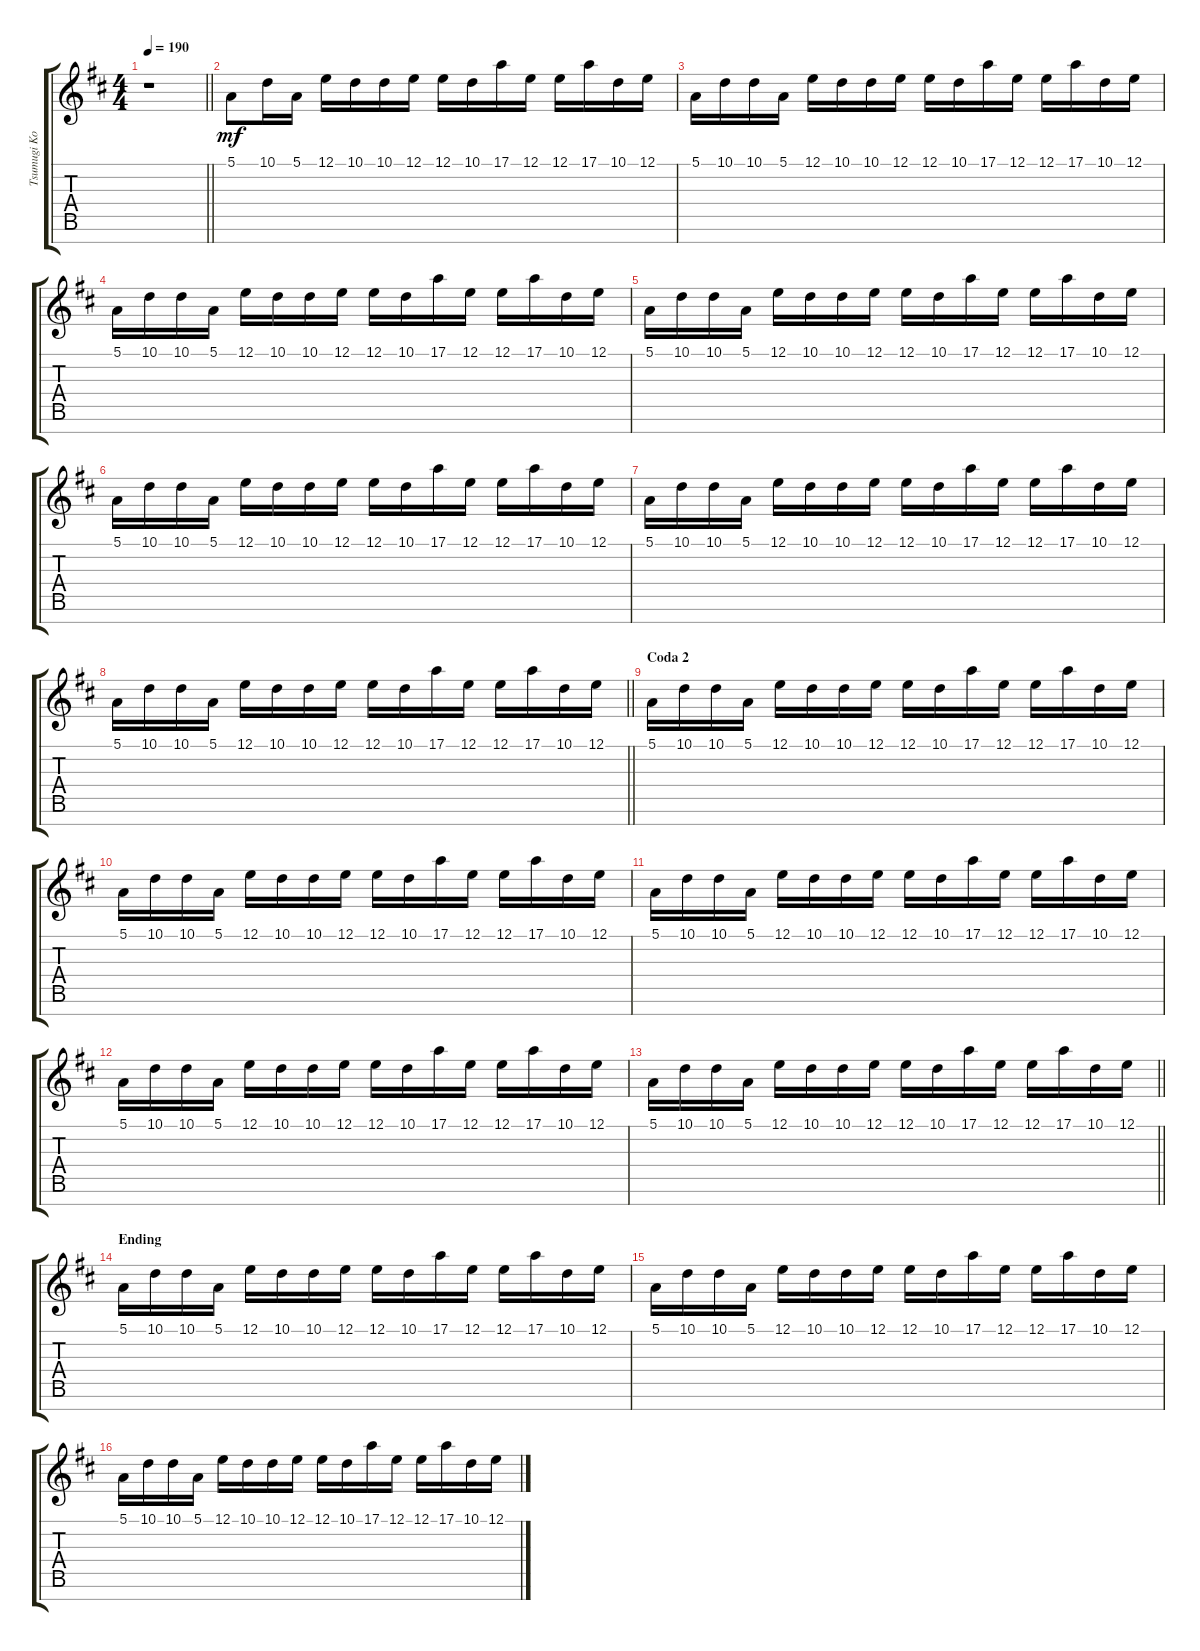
\track ("Tsumugi Kotobuki (Sequence-I)" "Tsumugi Ko") {instrument lead1square}
\staff {score tabs}
\tuning (E4 B3 G3 D3 A2 E2 B1) {hide}
\ts (4 4)
\tempo 190
\clef g2
\barLineRight lightlight
\ks d
r.1{dy mf} |
\section ("" "")
5.1.8 10.1.16 5.1.16 12.1.16 10.1.16 10.1.16 12.1.16 12.1.16 10.1.16 17.1.16 12.1.16 12.1.16 17.1.16 10.1.16 12.1.16 |
5.1.16 10.1.16 10.1.16 5.1.16 12.1.16 10.1.16 10.1.16 12.1.16 12.1.16 10.1.16 17.1.16 12.1.16 12.1.16 17.1.16 10.1.16 12.1.16 |
5.1.16 10.1.16 10.1.16 5.1.16 12.1.16 10.1.16 10.1.16 12.1.16 12.1.16 10.1.16 17.1.16 12.1.16 12.1.16 17.1.16 10.1.16 12.1.16 |
5.1.16 10.1.16 10.1.16 5.1.16 12.1.16 10.1.16 10.1.16 12.1.16 12.1.16 10.1.16 17.1.16 12.1.16 12.1.16 17.1.16 10.1.16 12.1.16 |
5.1.16 10.1.16 10.1.16 5.1.16 12.1.16 10.1.16 10.1.16 12.1.16 12.1.16 10.1.16 17.1.16 12.1.16 12.1.16 17.1.16 10.1.16 12.1.16 |
5.1.16 10.1.16 10.1.16 5.1.16 12.1.16 10.1.16 10.1.16 12.1.16 12.1.16 10.1.16 17.1.16 12.1.16 12.1.16 17.1.16 10.1.16 12.1.16 |
\barLineRight lightlight
5.1.16 10.1.16 10.1.16 5.1.16 12.1.16 10.1.16 10.1.16 12.1.16 12.1.16 10.1.16 17.1.16 12.1.16 12.1.16 17.1.16 10.1.16 12.1.16 |
\section ("" "Coda 2")
5.1.16 10.1.16 10.1.16 5.1.16 12.1.16 10.1.16 10.1.16 12.1.16 12.1.16 10.1.16 17.1.16 12.1.16 12.1.16 17.1.16 10.1.16 12.1.16 |
5.1.16 10.1.16 10.1.16 5.1.16 12.1.16 10.1.16 10.1.16 12.1.16 12.1.16 10.1.16 17.1.16 12.1.16 12.1.16 17.1.16 10.1.16 12.1.16 |
5.1.16 10.1.16 10.1.16 5.1.16 12.1.16 10.1.16 10.1.16 12.1.16 12.1.16 10.1.16 17.1.16 12.1.16 12.1.16 17.1.16 10.1.16 12.1.16 |
5.1.16 10.1.16 10.1.16 5.1.16 12.1.16 10.1.16 10.1.16 12.1.16 12.1.16 10.1.16 17.1.16 12.1.16 12.1.16 17.1.16 10.1.16 12.1.16 |
\barLineRight lightlight
5.1.16 10.1.16 10.1.16 5.1.16 12.1.16 10.1.16 10.1.16 12.1.16 12.1.16 10.1.16 17.1.16 12.1.16 12.1.16 17.1.16 10.1.16 12.1.16 |
\section ("" "Ending")
5.1.16 10.1.16 10.1.16 5.1.16 12.1.16 10.1.16 10.1.16 12.1.16 12.1.16 10.1.16 17.1.16 12.1.16 12.1.16 17.1.16 10.1.16 12.1.16 |
5.1.16 10.1.16 10.1.16 5.1.16 12.1.16 10.1.16 10.1.16 12.1.16 12.1.16 10.1.16 17.1.16 12.1.16 12.1.16 17.1.16 10.1.16 12.1.16 |
5.1.16 10.1.16 10.1.16 5.1.16 12.1.16 10.1.16 10.1.16 12.1.16 12.1.16 10.1.16 17.1.16 12.1.16 12.1.16 17.1.16 10.1.16 12.1.16
